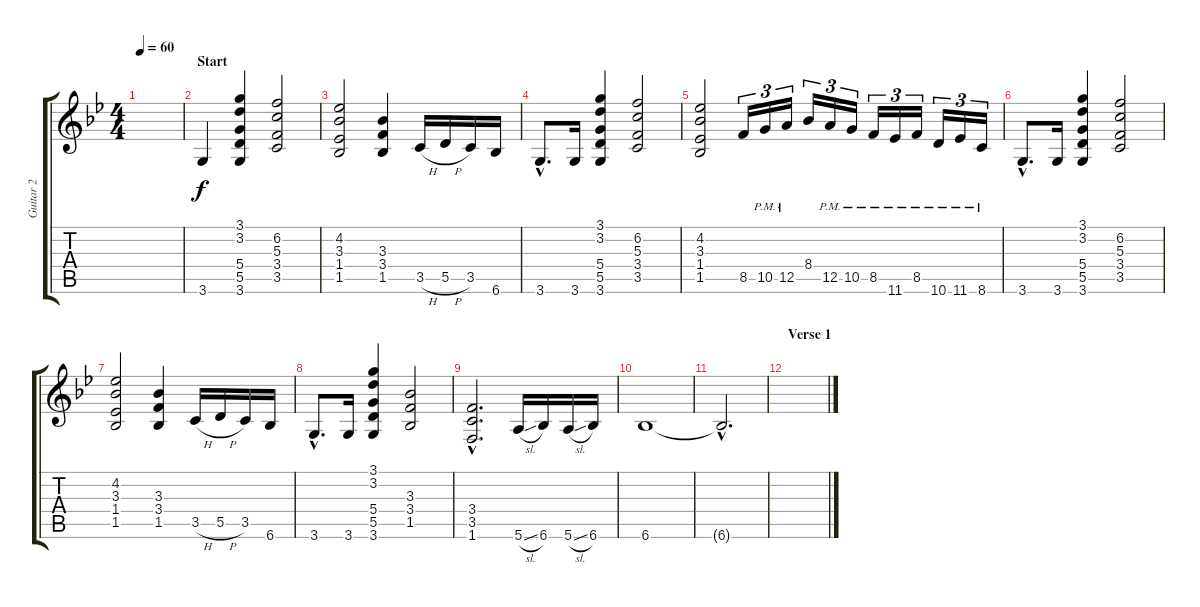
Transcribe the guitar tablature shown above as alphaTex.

\track ("Guitar 2" "Guitar 2") {instrument distortionguitar}
\staff {score tabs}
\tuning (E4 B3 G3 D3 A2 E2) {hide}
\ts (4 4)
\tempo 60
\clef g2
\ks gminor
|
\section ("" "Start")
3.6.4 (3.1 3.2 5.4 5.5 3.6).4 (6.2 5.3 3.4 3.5).2 |
(4.2 3.3 1.4 1.5).2 (3.3 3.4 1.5).4 3.5{h}.16 5.5{h}.16 3.5.16 6.6.16 |
3.6{hac}.8{d} 3.6.16 (3.1 3.2 5.4 5.5 3.6).4 (6.2 5.3 3.4 3.5).2 |
(4.2 3.3 1.4 1.5).2 8.5.16{tu (3 2)} 10.5{pm}.16{tu (3 2)} 12.5{pm}.16{tu (3 2)} 8.4.16{tu (3 2)} 12.5{pm}.16{tu (3 2)} 10.5{pm}.16{tu (3 2)} 8.5{pm}.16{tu (3 2)} 11.6{pm}.16{tu (3 2)} 8.5{pm}.16{tu (3 2)} 10.6{pm}.16{tu (3 2)} 11.6{pm}.16{tu (3 2)} 8.6{pm}.16{tu (3 2)} |
3.6{hac}.8{d} 3.6.16 (3.1 3.2 5.4 5.5 3.6).4 (6.2 5.3 3.4 3.5).2 |
(4.2 3.3 1.4 1.5).2 (3.3 3.4 1.5).4 3.5{h}.16 5.5{h}.16 3.5.16 6.6.16 |
3.6{hac}.8{d} 3.6.16 (3.1 3.2 5.4 5.5 3.6).4 (3.3 3.4 1.5).2 |
(3.4{hac} 3.5{hac} 1.6{hac}).2{d} 5.6{sl}.16 6.6.16 5.6{sl}.16 6.6.16 |
6.6.1 |
6.6{hac t}.2{d} |
\section ("" "Verse 1")
